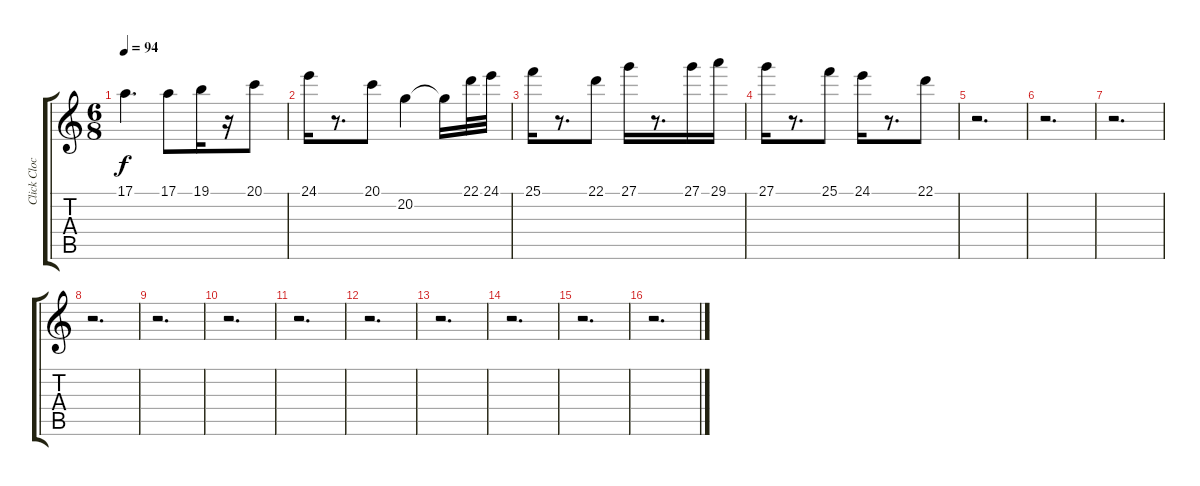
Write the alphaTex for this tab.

\track ("Click Clock Wood" "Click Cloc") {instrument piccolo}
\staff {score tabs}
\tuning (E4 B3 G3 D3 A2 E2) {hide}
\ts (6 8)
\tempo 94
\clef g2
\ks c
17.1.4{d dy f} 17.1.8 19.1.16 r.16 20.1.8 |
24.1.16 r.8{d} 20.1.8 20.2.4 20.2{t}.16 22.1.32 24.1.32 |
25.1.16 r.8{d} 22.1.8 27.1.16 r.8{d} 27.1.16 29.1.16 |
27.1.16 r.8{d} 25.1.8 24.1.16 r.8{d} 22.1.8 |
r.2{d} |
r.2{d} |
r.2{d} |
r.2{d} |
r.2{d} |
r.2{d} |
r.2{d} |
r.2{d} |
r.2{d} |
r.2{d} |
r.2{d} |
r.2{d}
